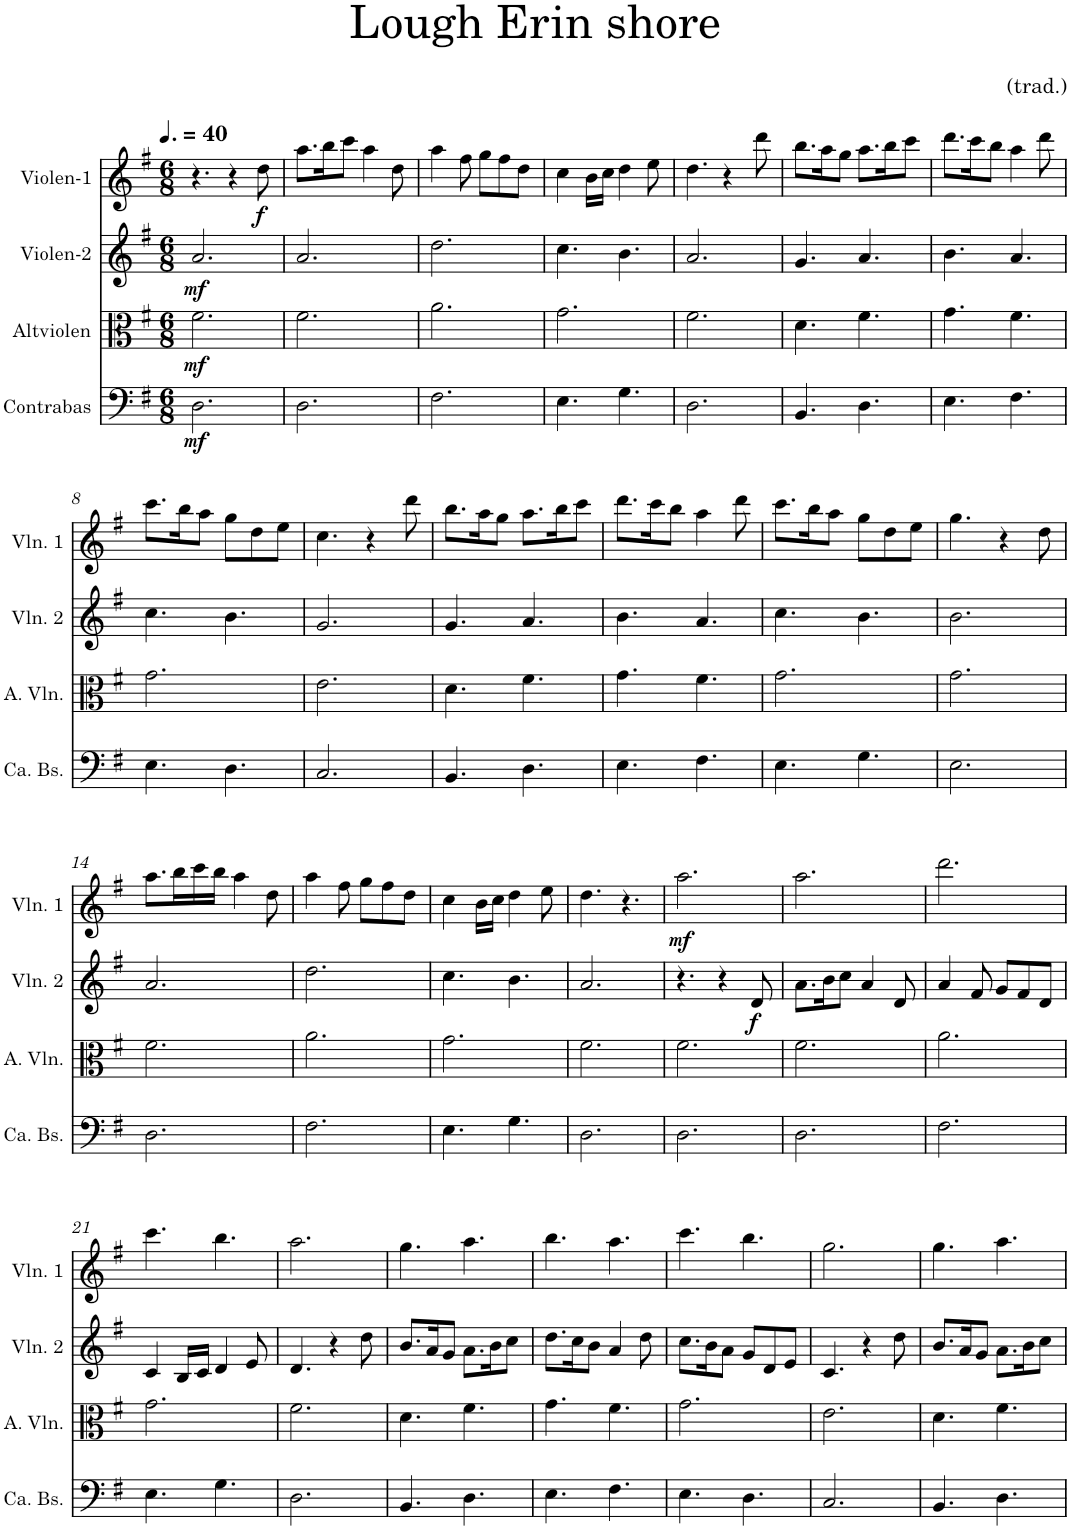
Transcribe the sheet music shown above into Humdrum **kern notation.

**kern	**dynam	**kern	**dynam	**kern	**dynam	**kern	**dynam
*part4	*part4	*part3	*part3	*part2	*part2	*part1	*part1
*staff4	*staff4	*staff3	*staff3	*staff2	*staff2	*staff1	*staff1
*I"Contrabas	*	*I"Altviolen	*	*I"Violen-2	*	*I"Violen-1	*
*I'Ca. Bs.	*	*I'A. Vln.	*	*I'Vln. 2	*	*I'Vln. 1	*
*clefF4	*	*clefC3	*	*clefG2	*	*clefG2	*
*Trd7c12	*	*	*	*	*	*	*
*k[f#]	*	*k[f#]	*	*k[f#]	*	*k[f#]	*
*M6/8	*	*M6/8	*	*M6/8	*	*M6/8	*
*MM60	*	*MM60	*	*MM60	*	*MM60	*
=1	=1	=1	=1	=1	=1	=1	=1
!	!LO:DY:b	!	!LO:DY:b	!	!LO:DY:b	!	!
2.D\	mf	2.f#\	mf	2.a/	mf	4.r	.
.	.	.	.	.	.	4r	.
!	!	!	!	!	!	!	!LO:DY:b
.	.	.	.	.	.	8dd\	f
=2	=2	=2	=2	=2	=2	=2	=2
2.D\	.	2.f#\	.	2.a/	.	8.aa\L	.
.	.	.	.	.	.	16bb\K	.
.	.	.	.	.	.	8ccc\J	.
.	.	.	.	.	.	4aa\	.
.	.	.	.	.	.	8dd\	.
=3	=3	=3	=3	=3	=3	=3	=3
2.F#\	.	2.a\	.	2.dd\	.	4aa\	.
.	.	.	.	.	.	8ff#\	.
.	.	.	.	.	.	8gg\L	.
.	.	.	.	.	.	8ff#\	.
.	.	.	.	.	.	8dd\J	.
=4	=4	=4	=4	=4	=4	=4	=4
4.E\	.	2.g\	.	4.cc\	.	4cc\	.
.	.	.	.	.	.	16b\LL	.
.	.	.	.	.	.	16cc\JJ	.
4.G\	.	.	.	4.b\	.	4dd\	.
.	.	.	.	.	.	8ee\	.
=5	=5	=5	=5	=5	=5	=5	=5
2.D\	.	2.f#\	.	2.a/	.	4.dd\	.
.	.	.	.	.	.	4r	.
.	.	.	.	.	.	8ddd\	.
=6	=6	=6	=6	=6	=6	=6	=6
4.BB/	.	4.d\	.	4.g/	.	8.bb\L	.
.	.	.	.	.	.	16aa\K	.
.	.	.	.	.	.	8gg\J	.
4.D\	.	4.f#\	.	4.a/	.	8.aa\L	.
.	.	.	.	.	.	16bb\K	.
.	.	.	.	.	.	8ccc\J	.
=7	=7	=7	=7	=7	=7	=7	=7
4.E\	.	4.g\	.	4.b\	.	8.ddd\L	.
.	.	.	.	.	.	16ccc\K	.
.	.	.	.	.	.	8bb\J	.
4.F#\	.	4.f#\	.	4.a/	.	4aa\	.
.	.	.	.	.	.	8ddd\	.
!!LO:LB:g=z
=8	=8	=8	=8	=8	=8	=8	=8
4.E\	.	2.g\	.	4.cc\	.	8.ccc\L	.
.	.	.	.	.	.	16bb\K	.
.	.	.	.	.	.	8aa\J	.
4.D\	.	.	.	4.b\	.	8gg\L	.
.	.	.	.	.	.	8dd\	.
.	.	.	.	.	.	8ee\J	.
=9	=9	=9	=9	=9	=9	=9	=9
2.C/	.	2.e\	.	2.g/	.	4.cc\	.
.	.	.	.	.	.	4r	.
.	.	.	.	.	.	8ddd\	.
=10	=10	=10	=10	=10	=10	=10	=10
4.BB/	.	4.d\	.	4.g/	.	8.bb\L	.
.	.	.	.	.	.	16aa\K	.
.	.	.	.	.	.	8gg\J	.
4.D\	.	4.f#\	.	4.a/	.	8.aa\L	.
.	.	.	.	.	.	16bb\K	.
.	.	.	.	.	.	8ccc\J	.
=11	=11	=11	=11	=11	=11	=11	=11
4.E\	.	4.g\	.	4.b\	.	8.ddd\L	.
.	.	.	.	.	.	16ccc\K	.
.	.	.	.	.	.	8bb\J	.
4.F#\	.	4.f#\	.	4.a/	.	4aa\	.
.	.	.	.	.	.	8ddd\	.
=12	=12	=12	=12	=12	=12	=12	=12
4.E\	.	2.g\	.	4.cc\	.	8.ccc\L	.
.	.	.	.	.	.	16bb\K	.
.	.	.	.	.	.	8aa\J	.
4.G\	.	.	.	4.b\	.	8gg\L	.
.	.	.	.	.	.	8dd\	.
.	.	.	.	.	.	8ee\J	.
=13	=13	=13	=13	=13	=13	=13	=13
2.E\	.	2.g\	.	2.b\	.	4.gg\	.
.	.	.	.	.	.	4r	.
.	.	.	.	.	.	8dd\	.
!!LO:LB:g=z
=14	=14	=14	=14	=14	=14	=14	=14
2.D\	.	2.f#\	.	2.a/	.	8.aa\L	.
.	.	.	.	.	.	16bb\L	.
.	.	.	.	.	.	16ccc\	.
.	.	.	.	.	.	16bb\JJ	.
.	.	.	.	.	.	4aa\	.
.	.	.	.	.	.	8dd\	.
=15	=15	=15	=15	=15	=15	=15	=15
2.F#\	.	2.a\	.	2.dd\	.	4aa\	.
.	.	.	.	.	.	8ff#\	.
.	.	.	.	.	.	8gg\L	.
.	.	.	.	.	.	8ff#\	.
.	.	.	.	.	.	8dd\J	.
=16	=16	=16	=16	=16	=16	=16	=16
4.E\	.	2.g\	.	4.cc\	.	4cc\	.
.	.	.	.	.	.	16b\LL	.
.	.	.	.	.	.	16cc\JJ	.
4.G\	.	.	.	4.b\	.	4dd\	.
.	.	.	.	.	.	8ee\	.
=17	=17	=17	=17	=17	=17	=17	=17
2.D\	.	2.f#\	.	2.a/	.	4.dd\	.
.	.	.	.	.	.	4.r	.
=18	=18	=18	=18	=18	=18	=18	=18
!	!	!	!	!	!	!	!LO:DY:b
2.D\	.	2.f#\	.	4.r	.	2.aa\	mf
.	.	.	.	4r	.	.	.
!	!	!	!	!	!LO:DY:b	!	!
.	.	.	.	8d/	f	.	.
=19	=19	=19	=19	=19	=19	=19	=19
2.D\	.	2.f#\	.	8.a\L	.	2.aa\	.
.	.	.	.	16b\K	.	.	.
.	.	.	.	8cc\J	.	.	.
.	.	.	.	4a/	.	.	.
.	.	.	.	8d/	.	.	.
=20	=20	=20	=20	=20	=20	=20	=20
2.F#\	.	2.a\	.	4a/	.	2.ddd\	.
.	.	.	.	8f#/	.	.	.
.	.	.	.	8g/L	.	.	.
.	.	.	.	8f#/	.	.	.
.	.	.	.	8d/J	.	.	.
!!LO:LB:g=z
=21	=21	=21	=21	=21	=21	=21	=21
4.E\	.	2.g\	.	4c/	.	4.ccc\	.
.	.	.	.	16B/LL	.	.	.
.	.	.	.	16c/JJ	.	.	.
4.G\	.	.	.	4d/	.	4.bb\	.
.	.	.	.	8e/	.	.	.
=22	=22	=22	=22	=22	=22	=22	=22
2.D\	.	2.f#\	.	4.d/	.	2.aa\	.
.	.	.	.	4r	.	.	.
.	.	.	.	8dd\	.	.	.
=23	=23	=23	=23	=23	=23	=23	=23
4.BB/	.	4.d\	.	8.b/L	.	4.gg\	.
.	.	.	.	16a/K	.	.	.
.	.	.	.	8g/J	.	.	.
4.D\	.	4.f#\	.	8.a\L	.	4.aa\	.
.	.	.	.	16b\K	.	.	.
.	.	.	.	8cc\J	.	.	.
=24	=24	=24	=24	=24	=24	=24	=24
4.E\	.	4.g\	.	8.dd\L	.	4.bb\	.
.	.	.	.	16cc\K	.	.	.
.	.	.	.	8b\J	.	.	.
4.F#\	.	4.f#\	.	4a/	.	4.aa\	.
.	.	.	.	8dd\	.	.	.
=25	=25	=25	=25	=25	=25	=25	=25
4.E\	.	2.g\	.	8.cc\L	.	4.ccc\	.
.	.	.	.	16b\K	.	.	.
.	.	.	.	8a\J	.	.	.
4.D\	.	.	.	8g/L	.	4.bb\	.
.	.	.	.	8d/	.	.	.
.	.	.	.	8e/J	.	.	.
=26	=26	=26	=26	=26	=26	=26	=26
2.C/	.	2.e\	.	4.c/	.	2.gg\	.
.	.	.	.	4r	.	.	.
.	.	.	.	8dd\	.	.	.
=27	=27	=27	=27	=27	=27	=27	=27
4.BB/	.	4.d\	.	8.b/L	.	4.gg\	.
.	.	.	.	16a/K	.	.	.
.	.	.	.	8g/J	.	.	.
4.D\	.	4.f#\	.	8.a\L	.	4.aa\	.
.	.	.	.	16b\K	.	.	.
.	.	.	.	8cc\J	.	.	.
=	=	=	=	=	=	=	=
*-	*-	*-	*-	*-	*-	*-	*-
